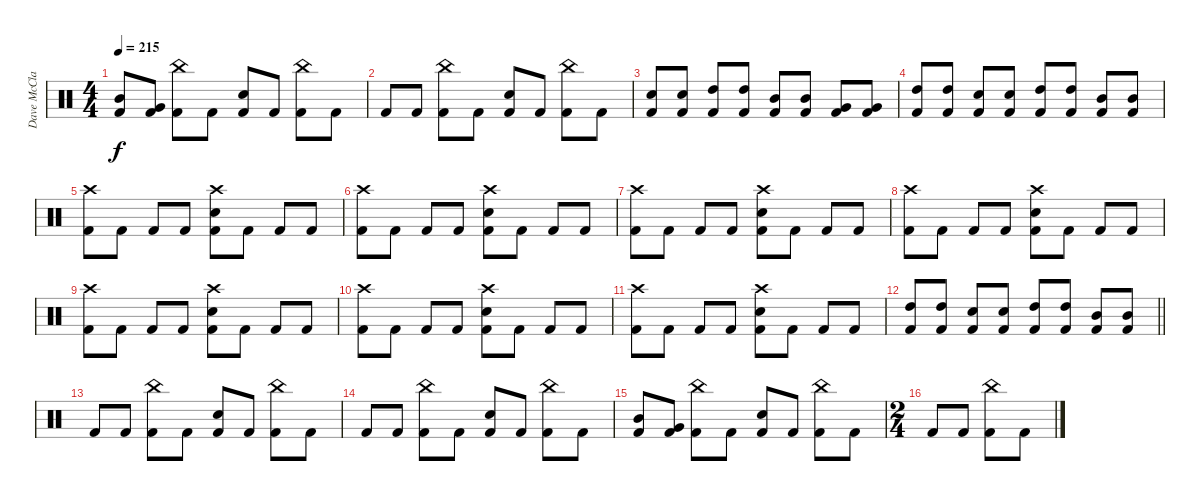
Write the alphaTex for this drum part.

\track ("Dave McClain" "Dave McCla") {instrument percussion}
\staff {score}
\articulation defaults
\ts (4 4)
\tempo 215
\clef neutral
\ks c
("Mid Tom (hit)" "Kick (hit) 2").8{dy f} ("Very Low Tom (hit)" "Kick (hit) 2").8 ("China (hit)" "Kick (hit) 2").8 "Kick (hit) 2".8 ("Electric Snare (hit)" "Kick (hit) 2").8 "Kick (hit) 2".8 ("China (hit)" "Kick (hit) 2").8 "Kick (hit) 2".8 |
"Kick (hit) 2".8 "Kick (hit) 2".8 ("China (hit)" "Kick (hit) 2").8 "Kick (hit) 2".8 ("Electric Snare (hit)" "Kick (hit) 2").8 "Kick (hit) 2".8 ("China (hit)" "Kick (hit) 2").8 "Kick (hit) 2".8 |
("Electric Snare (hit)" "Kick (hit) 2").8 ("Electric Snare (hit)" "Kick (hit) 2").8 ("High Tom (hit)" "Kick (hit) 2").8 ("High Tom (hit)" "Kick (hit) 2").8 ("Mid Tom (hit)" "Kick (hit) 2").8 ("Mid Tom (hit)" "Kick (hit) 2").8 ("Very Low Tom (hit)" "Kick (hit) 2").8 ("Very Low Tom (hit)" "Kick (hit) 2").8 |
("High Tom (hit)" "Kick (hit) 2").8 ("High Tom (hit)" "Kick (hit) 2").8 ("Electric Snare (hit)" "Kick (hit) 2").8 ("Electric Snare (hit)" "Kick (hit) 2").8 ("High Tom (hit)" "Kick (hit) 2").8 ("High Tom (hit)" "Kick (hit) 2").8 ("Mid Tom (hit)" "Kick (hit) 2").8 ("Mid Tom (hit)" "Kick (hit) 2").8 |
("Crash high (hit)" "Kick (hit) 2").8 "Kick (hit) 2".8 "Kick (hit) 2".8 "Kick (hit) 2".8 ("Crash high (hit)" "Electric Snare (hit)" "Kick (hit) 2").8 "Kick (hit) 2".8 "Kick (hit) 2".8 "Kick (hit) 2".8 |
("Crash high (hit)" "Kick (hit) 2").8 "Kick (hit) 2".8 "Kick (hit) 2".8 "Kick (hit) 2".8 ("Crash high (hit)" "Electric Snare (hit)" "Kick (hit) 2").8 "Kick (hit) 2".8 "Kick (hit) 2".8 "Kick (hit) 2".8 |
("Crash high (hit)" "Kick (hit) 2").8 "Kick (hit) 2".8 "Kick (hit) 2".8 "Kick (hit) 2".8 ("Crash high (hit)" "Electric Snare (hit)" "Kick (hit) 2").8 "Kick (hit) 2".8 "Kick (hit) 2".8 "Kick (hit) 2".8 |
("Crash high (hit)" "Kick (hit) 2").8 "Kick (hit) 2".8 "Kick (hit) 2".8 "Kick (hit) 2".8 ("Crash high (hit)" "Electric Snare (hit)" "Kick (hit) 2").8 "Kick (hit) 2".8 "Kick (hit) 2".8 "Kick (hit) 2".8 |
("Crash high (hit)" "Kick (hit) 2").8 "Kick (hit) 2".8 "Kick (hit) 2".8 "Kick (hit) 2".8 ("Crash high (hit)" "Electric Snare (hit)" "Kick (hit) 2").8 "Kick (hit) 2".8 "Kick (hit) 2".8 "Kick (hit) 2".8 |
("Crash high (hit)" "Kick (hit) 2").8 "Kick (hit) 2".8 "Kick (hit) 2".8 "Kick (hit) 2".8 ("Crash high (hit)" "Electric Snare (hit)" "Kick (hit) 2").8 "Kick (hit) 2".8 "Kick (hit) 2".8 "Kick (hit) 2".8 |
("Crash high (hit)" "Kick (hit) 2").8 "Kick (hit) 2".8 "Kick (hit) 2".8 "Kick (hit) 2".8 ("Crash high (hit)" "Electric Snare (hit)" "Kick (hit) 2").8 "Kick (hit) 2".8 "Kick (hit) 2".8 "Kick (hit) 2".8 |
\barLineRight lightlight
("High Tom (hit)" "Kick (hit) 2").8 ("High Tom (hit)" "Kick (hit) 2").8 ("Electric Snare (hit)" "Kick (hit) 2").8 ("Electric Snare (hit)" "Kick (hit) 2").8 ("High Tom (hit)" "Kick (hit) 2").8 ("High Tom (hit)" "Kick (hit) 2").8 ("Mid Tom (hit)" "Kick (hit) 2").8 ("Mid Tom (hit)" "Kick (hit) 2").8 |
"Kick (hit) 2".8 "Kick (hit) 2".8 ("China (hit)" "Kick (hit) 2").8 "Kick (hit) 2".8 ("Electric Snare (hit)" "Kick (hit) 2").8 "Kick (hit) 2".8 ("China (hit)" "Kick (hit) 2").8 "Kick (hit) 2".8 |
"Kick (hit) 2".8 "Kick (hit) 2".8 ("China (hit)" "Kick (hit) 2").8 "Kick (hit) 2".8 ("Electric Snare (hit)" "Kick (hit) 2").8 "Kick (hit) 2".8 ("China (hit)" "Kick (hit) 2").8 "Kick (hit) 2".8 |
("Mid Tom (hit)" "Kick (hit) 2").8 ("Very Low Tom (hit)" "Kick (hit) 2").8 ("China (hit)" "Kick (hit) 2").8 "Kick (hit) 2".8 ("Electric Snare (hit)" "Kick (hit) 2").8 "Kick (hit) 2".8 ("China (hit)" "Kick (hit) 2").8 "Kick (hit) 2".8 |
\ts (2 4)
"Kick (hit) 2".8 "Kick (hit) 2".8 ("China (hit)" "Kick (hit) 2").8 "Kick (hit) 2".8
